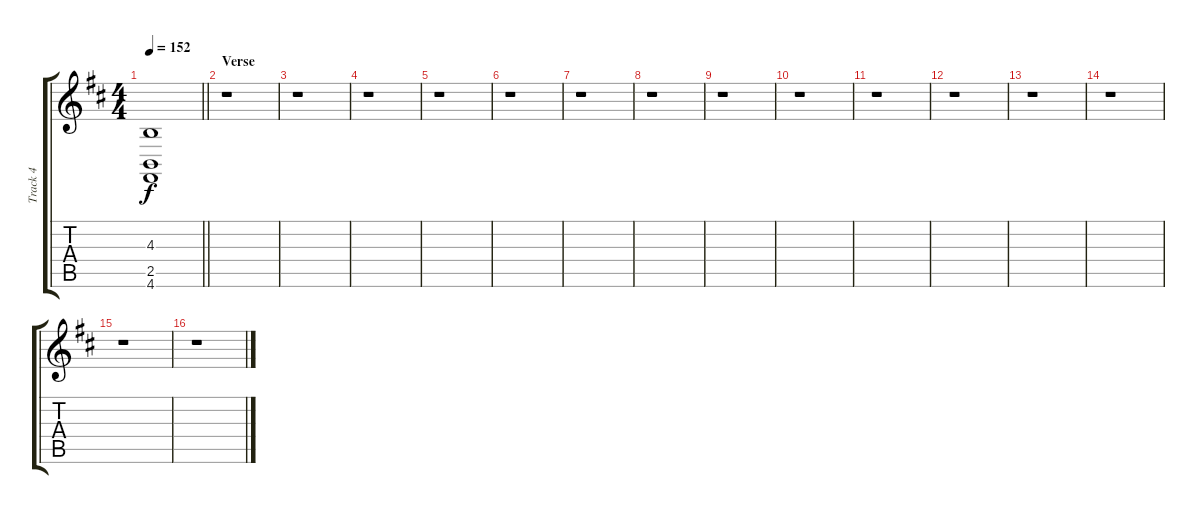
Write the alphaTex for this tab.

\track ("Track 4" "Track 4") {instrument pad2warm}
\staff {score tabs}
\tuning (E4 B3 G3 D3 A2 D2) {hide}
\ts (4 4)
\tempo 152
\clef g2
\barLineRight lightlight
\ks d
(4.3{t} 2.5{t} 4.6{t}).1{dy f} |
\section ("" "Verse")
r.1 |
r.1 |
r.1 |
r.1 |
r.1 |
r.1 |
r.1 |
r.1 |
r.1 |
r.1 |
r.1 |
r.1 |
r.1 |
r.1 |
r.1
